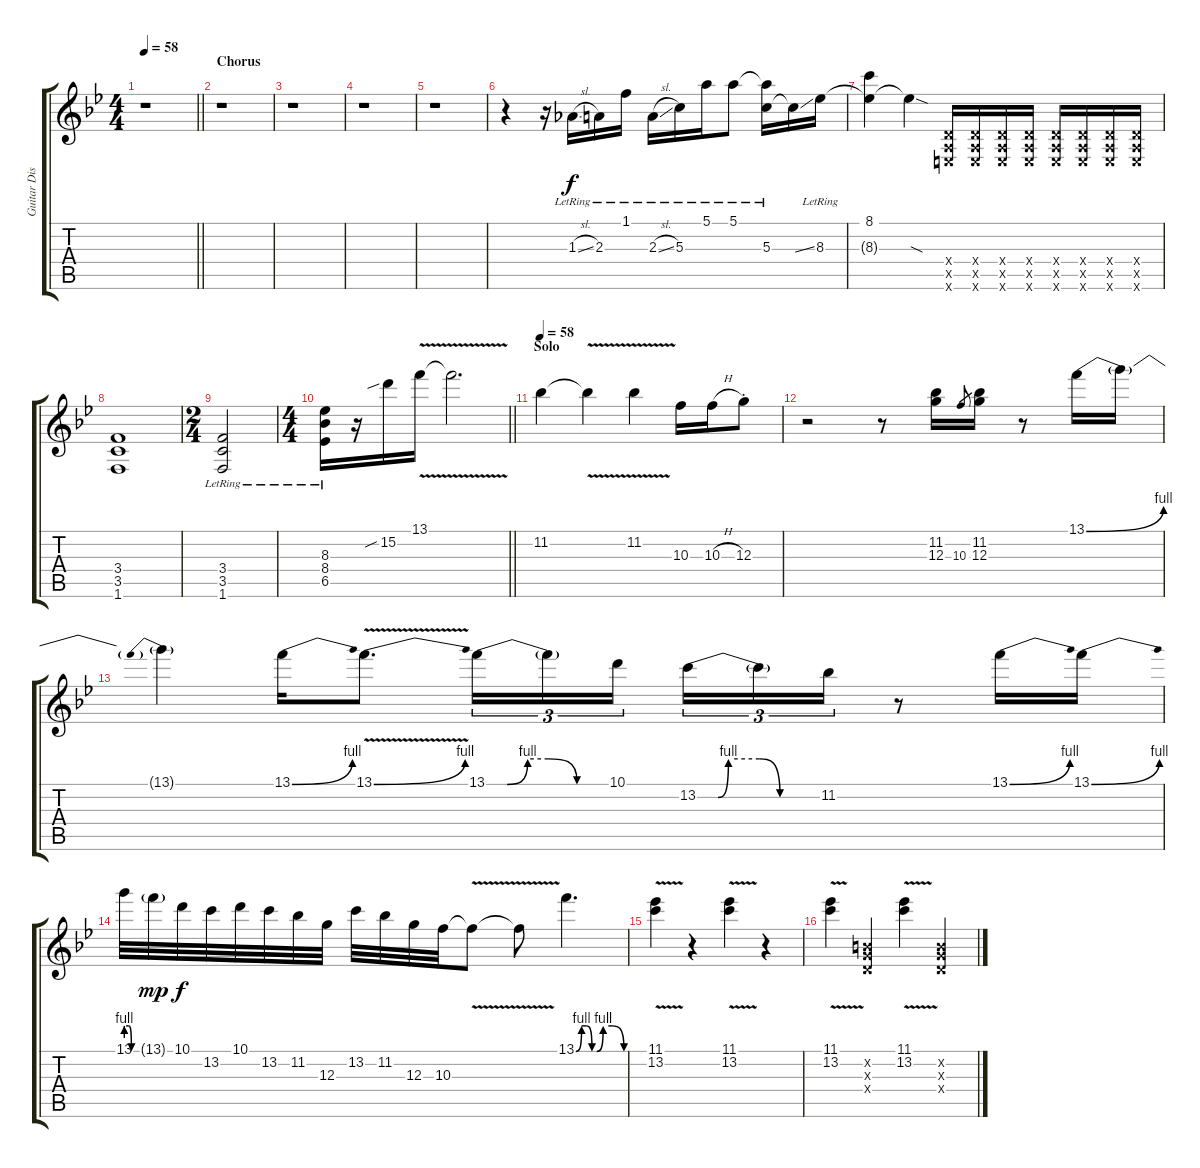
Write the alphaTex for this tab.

\track ("Guitar Dist." "Guitar Dis") {instrument distortionguitar}
\staff {score tabs}
\tuning (E4 B3 G3 D3 A2 E2) {hide}
\ts (4 4)
\tempo 58
\clef g2
\barLineRight lightlight
\ks bb
r.1{dy f} |
\section ("" "Chorus")
r.1 |
r.1 |
r.1 |
r.1 |
r.4 r.16 1.3{sl lr}.16 2.3{lr}.16 1.1{lr}.16 2.3{sl lr}.16 5.3{lr}.16 5.1{lr}.16 5.1{lr}.8 (5.1{t} 5.3{lr}).16 5.3{ss t}.16 8.3{lr}.16 |
(8.1 8.3{t}).4 8.3{sod t}.4 (0.4{x} 0.5{x} 0.6{x}).16 (0.4{x} 0.5{x} 0.6{x}).16 (0.4{x} 0.5{x} 0.6{x}).16 (0.4{x} 0.5{x} 0.6{x}).16 (0.4{x} 0.5{x} 0.6{x}).16 (0.4{x} 0.5{x} 0.6{x}).16 (0.4{x} 0.5{x} 0.6{x}).16 (0.4{x} 0.5{x} 0.6{x}).16 |
(3.4 3.5 1.6).1 |
\ts (2 4)
(3.4 3.5 1.6{lr}).2 |
\ts (4 4)
\barLineRight lightlight
(8.3{lr} 8.4{lr} 6.5{lr}).16 r.16 15.2{sib}.16 13.1{v}.16 13.1{t}.2{d} |
\section ("" "Solo")
\tempo 58
11.2.4 11.2{v t}.4 11.2{v}.4 10.3.16 10.3{h}.16 12.3{st}.8 |
r.2 r.8 (11.2 12.3).16 10.3.8{gr} (11.2 12.3).16 r.8 13.1{be (bend 0 0 60 4)}.16 13.1{t}.16 |
13.1{be (prebend 0 4 60 4) t}.4 13.1{be (bend 0 0 60 4)}.16 13.1{be (bend 0 0 60 4) v}.8{d} 13.1{be (custom 0 0 10 0 20 4 30 4 44 0 60 0)}.16{tu (3 2)} 13.1{t}.16{tu (3 2)} 10.1.16{tu (3 2) beam splitsecondary} 13.2{be (custom 0 0 10 0 15 4 30 4 40 0 60 0)}.16{tu (3 2)} 13.2{t}.16{tu (3 2)} 11.2.16{tu (3 2)} r.8 13.1{be (bend 0 0 60 4)}.16 13.1{be (bend 0 0 60 4)}.16 |
13.1{be (custom 0 4 15 4 30 0 60 0)}.32 13.1{g}.32{dy mp} 10.1.32{dy f} 13.2.32 10.1.32 13.2.32 11.2.32 12.3.32 13.2.32 11.2.32 12.3.32 10.3.32 10.3{v t}.8 10.3{t}.8 13.1{be (custom 0 0 7 4 13 4 20 0 26 0 34 4 45 4 60 0)}.4{d} |
(11.1{v} 13.2{v}).4 r.4 (11.1{v} 13.2{v}).4 r.4 |
(11.1{v} 13.2{v}).4 (0.2{x} 0.3{x} 0.4{x}).4 (11.1{v} 13.2{v}).4 (0.2{x} 0.3{x} 0.4{x}).4
